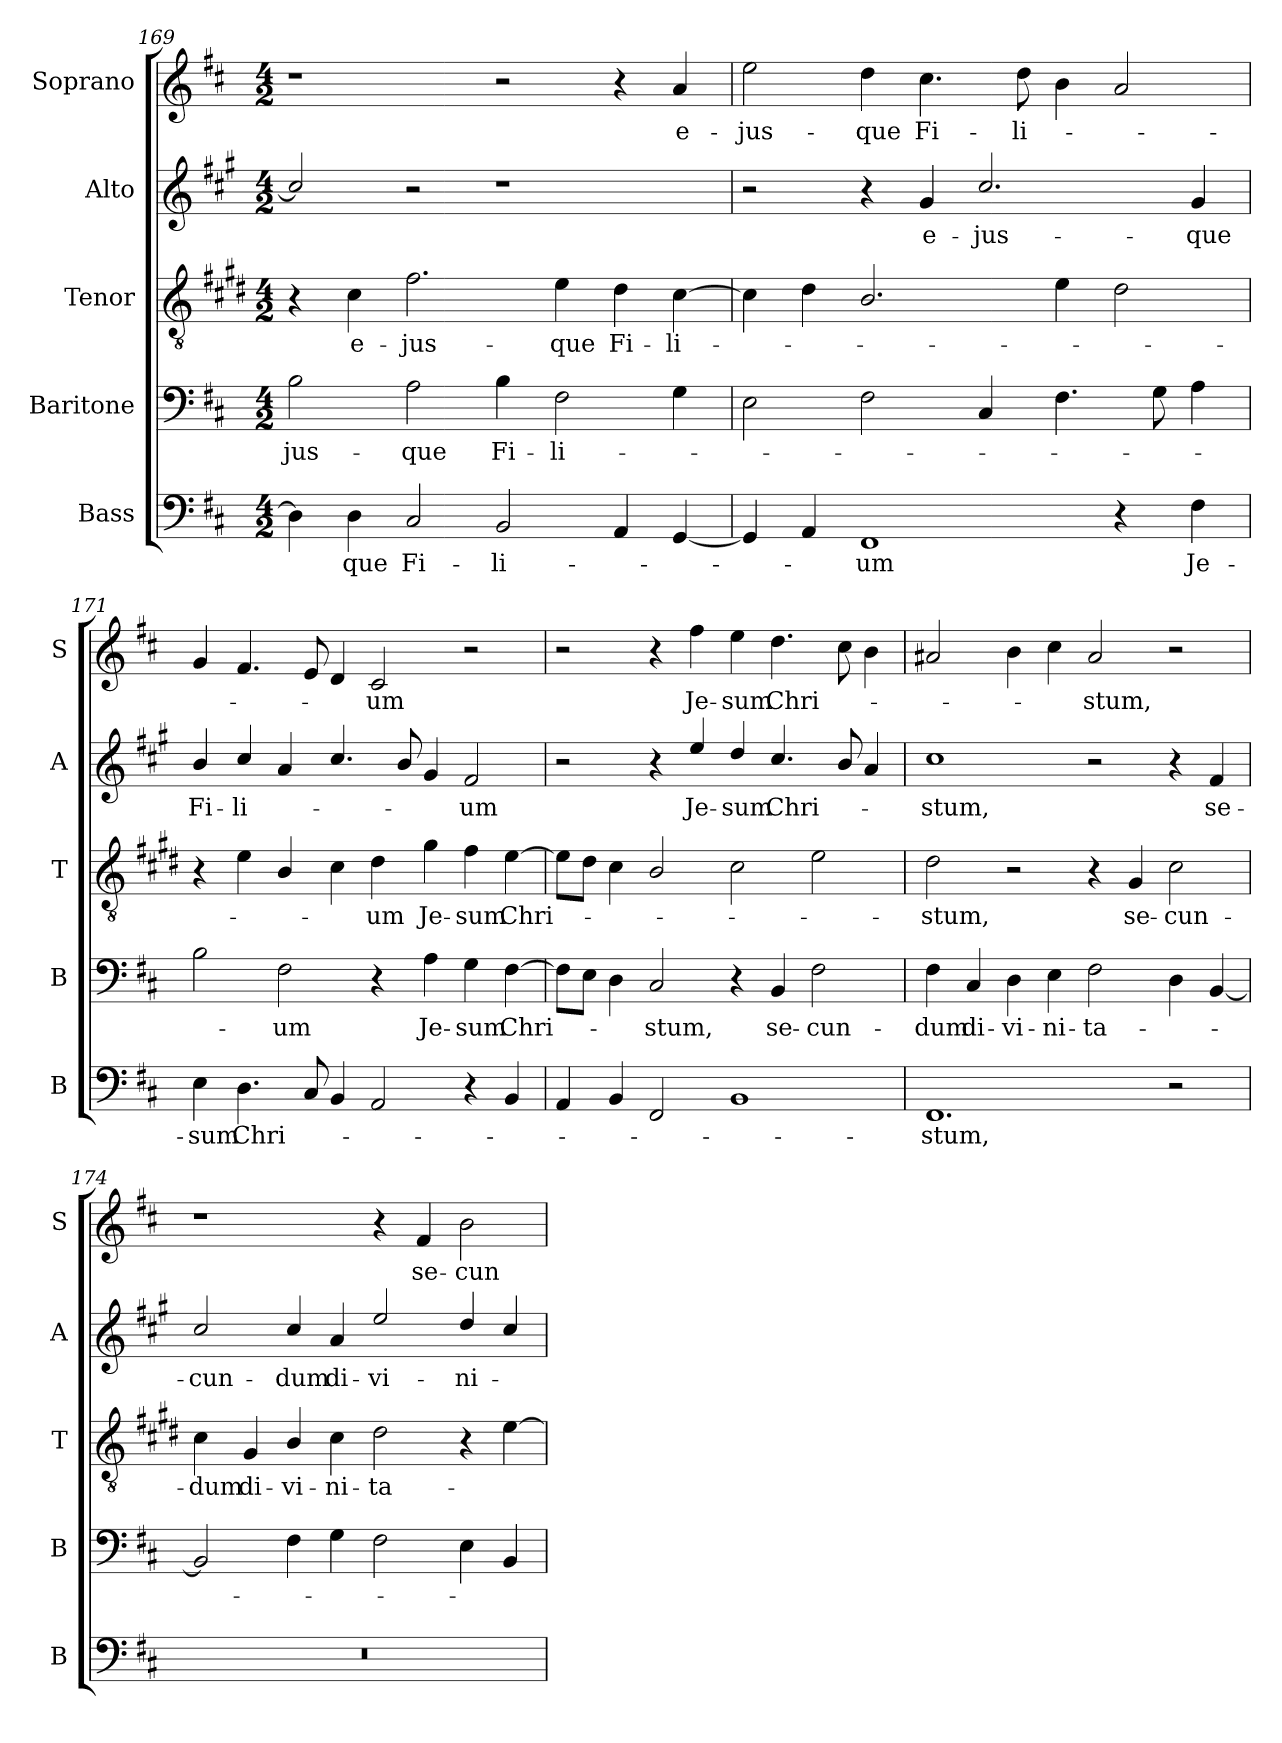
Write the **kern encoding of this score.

**kern	**text	**kern	**text	**kern	**text	**kern	**text	**kern	**text
*part5	*part5	*part4	*part4	*part3	*part3	*part2	*part2	*part1	*part1
*staff5	*staff5	*staff4	*staff4	*staff3	*staff3	*staff2	*staff2	*staff1	*staff1
*I"Bass	*	*I"Baritone	*	*I"Tenor	*	*I"Alto	*	*I"Soprano	*
*I'B	*	*I'B	*	*I'T	*	*I'A	*	*I'S	*
*clefF4	*	*clefF4	*	*clefGv2	*	*clefG2	*	*clefG2	*
*	*	*	*	*ITrd1c2	*	*ITrd4c7	*	*	*
*k[f#c#]	*	*k[f#c#]	*	*k[f#c#]	*	*k[f#c#]	*	*k[f#c#]	*
*D:	*	*D:	*	*D:	*	*D:	*	*D:	*
*M4/2	*	*M4/2	*	*M4/2	*	*M4/2	*	*M4/2	*
=169	=169	=169	=169	=169	=169	=169	=169	=169	=169
!	!	!	!LO:LY:b	!	!	!	!	!	!
4D\]	.	2B\	-jus-	4r	.	2f#/]	.	1r	.
!	!LO:LY:b	!	!	!	!	!	!	!	!
!	!	!	!	!	!LO:LY:b	!	!	!	!
4D\	-que	.	.	4B\	e-	.	.	.	.
!	!LO:LY:b	!	!	!	!	!	!	!	!
!	!	!	!LO:LY:b	!	!	!	!	!	!
!	!	!	!	!	!LO:LY:b	!	!	!	!
2C#/	Fi-	2A\	-que	2.e\	-jus-	2r	.	.	.
!	!LO:LY:b	!	!	!	!	!	!	!	!
!	!	!	!LO:LY:b	!	!	!	!	!	!
2BB/	-li-	4B\	Fi-	.	.	1r	.	2r	.
!	!	!	!LO:LY:b	!	!	!	!	!	!
!	!	!	!	!	!LO:LY:b	!	!	!	!
.	.	2F#\	-li-	4d\	-que	.	.	.	.
!	!	!	!	!	!LO:LY:b	!	!	!	!
4AA/	.	.	.	4c#\	Fi-	.	.	4r	.
!	!	!	!	!	!LO:LY:b	!	!	!	!
!	!	!	!	!	!	!	!	!	!LO:LY:b
[4GG/	.	4G\	.	[4B\	-li-	.	.	4a/	e-
=170	=170	=170	=170	=170	=170	=170	=170	=170	=170
!	!	!	!	!	!	!	!	!	!LO:LY:b
4GG/]	.	2E\	.	4B\]	.	2r	.	2ee\	-jus-
4AA/	.	.	.	4c#\	.	.	.	.	.
!	!LO:LY:b	!	!	!	!	!	!	!	!
!	!	!	!	!	!	!	!	!	!LO:LY:b
1FF#	-um	2F#\	.	2.A/	.	4r	.	4dd\	-que
!	!	!	!	!	!	!	!LO:LY:b	!	!
!	!	!	!	!	!	!	!	!	!LO:LY:b
.	.	.	.	.	.	4c#/	e-	4.cc#\	Fi-
!	!	!	!	!	!	!	!LO:LY:b	!	!
.	.	4C#/	.	.	.	2.f#/	-jus-	.	.
!	!	!	!	!	!	!	!	!	!LO:LY:b
.	.	.	.	.	.	.	.	8dd\	-li-
.	.	4.F#\	.	4d\	.	.	.	4b\	.
4r	.	.	.	2c#\	.	.	.	2a/	.
.	.	8G\	.	.	.	.	.	.	.
!	!LO:LY:b	!	!	!	!	!	!	!	!
!	!	!	!	!	!	!	!LO:LY:b	!	!
4F#\	Je-	4A\	.	.	.	4c#/	-que	.	.
=171	=171	=171	=171	=171	=171	=171	=171	=171	=171
!	!LO:LY:b	!	!	!	!	!	!	!	!
!	!	!	!	!	!	!	!LO:LY:b	!	!
4E\	-sum	2B\	.	4r	.	4e/	Fi-	4g/	.
!	!LO:LY:b	!	!	!	!	!	!	!	!
!	!	!	!	!	!	!	!LO:LY:b	!	!
4.D\	Chri-	.	.	4d\	.	4f#/	-li-	4.f#/	.
!	!	!	!LO:LY:b	!	!	!	!	!	!
.	.	2F#\	-um	4A/	.	4d/	.	.	.
8C#/	.	.	.	.	.	.	.	8e/	.
4BB/	.	.	.	4B\	.	4.f#/	.	4d/	.
!	!	!	!	!	!LO:LY:b	!	!	!	!
!	!	!	!	!	!	!	!	!	!LO:LY:b
2AA/	.	4r	.	4c#\	-um	.	.	2c#/	-um
.	.	.	.	.	.	8e/	.	.	.
!	!	!	!LO:LY:b	!	!	!	!	!	!
!	!	!	!	!	!LO:LY:b	!	!	!	!
.	.	4A\	Je-	4f#\	Je-	4c#/	.	.	.
!	!	!	!LO:LY:b	!	!	!	!	!	!
!	!	!	!	!	!LO:LY:b	!	!	!	!
!	!	!	!	!	!	!	!LO:LY:b	!	!
4r	.	4G\	-sum	4e\	-sum	2B/	-um	2r	.
!	!	!	!LO:LY:b	!	!	!	!	!	!
!	!	!	!	!	!LO:LY:b	!	!	!	!
4BB/	.	[4F#\	Chri-	[4d\	Chri-	.	.	.	.
!!LO:PB:g=z
=172	=172	=172	=172	=172	=172	=172	=172	=172	=172
4AA/	.	8F#\L]	.	8d\L]	.	2r	.	2r	.
.	.	8E\J	.	8c#\J	.	.	.	.	.
4BB/	.	4D\	.	4B\	.	.	.	.	.
!	!	!	!LO:LY:b	!	!	!	!	!	!
2FF#/	.	2C#/	-stum,	2A/	.	4r	.	4r	.
!	!	!	!	!	!	!	!LO:LY:b	!	!
!	!	!	!	!	!	!	!	!	!LO:LY:b
.	.	.	.	.	.	4a/	Je-	4ff#\	Je-
!	!	!	!	!	!	!	!LO:LY:b	!	!
!	!	!	!	!	!	!	!	!	!LO:LY:b
1BB	.	4r	.	2B\	.	4g/	-sum	4ee\	-sum
!	!	!	!LO:LY:b	!	!	!	!	!	!
!	!	!	!	!	!	!	!LO:LY:b	!	!
!	!	!	!	!	!	!	!	!	!LO:LY:b
.	.	4BB/	se-	.	.	4.f#/	Chri-	4.dd\	Chri-
!	!	!	!LO:LY:b	!	!	!	!	!	!
.	.	2F#\	-cun-	2d\	.	.	.	.	.
.	.	.	.	.	.	8e/	.	8cc#\	.
.	.	.	.	.	.	4d/	.	4b\	.
=173	=173	=173	=173	=173	=173	=173	=173	=173	=173
!	!LO:LY:b	!	!	!	!	!	!	!	!
!	!	!	!LO:LY:b	!	!	!	!	!	!
!	!	!	!	!	!LO:LY:b	!	!	!	!
!	!	!	!	!	!	!	!LO:LY:b	!	!
1.FF#	-stum,	4F#\	-dum	2c#\	-stum,	1f#	-stum,	2a#X/	.
!	!	!	!LO:LY:b	!	!	!	!	!	!
.	.	4C#/	di-	.	.	.	.	.	.
!	!	!	!LO:LY:b	!	!	!	!	!	!
.	.	4D\	-vi-	2r	.	.	.	4b\	.
!	!	!	!LO:LY:b	!	!	!	!	!	!
.	.	4E\	-ni-	.	.	.	.	4cc#\	.
!	!	!	!LO:LY:b	!	!	!	!	!	!
!	!	!	!	!	!	!	!	!	!LO:LY:b
.	.	2F#\	-ta-	4r	.	2r	.	2a#/	-stum,
!	!	!	!	!	!LO:LY:b	!	!	!	!
.	.	.	.	4F#/	se-	.	.	.	.
!	!	!	!	!	!LO:LY:b	!	!	!	!
2r	.	4D\	.	2B\	-cun-	4r	.	2r	.
!	!	!	!	!	!	!	!LO:LY:b	!	!
.	.	[4BB/	.	.	.	4B/	se-	.	.
=174	=174	=174	=174	=174	=174	=174	=174	=174	=174
!	!	!	!	!	!LO:LY:b	!	!	!	!
!	!	!	!	!	!	!	!LO:LY:b	!	!
0r	.	2BB/]	.	4B\	-dum	2f#/	-cun-	1r	.
!	!	!	!	!	!LO:LY:b	!	!	!	!
.	.	.	.	4F#/	di-	.	.	.	.
!	!	!	!	!	!LO:LY:b	!	!	!	!
!	!	!	!	!	!	!	!LO:LY:b	!	!
.	.	4F#\	.	4A/	-vi-	4f#/	-dum	.	.
!	!	!	!	!	!LO:LY:b	!	!	!	!
!	!	!	!	!	!	!	!LO:LY:b	!	!
.	.	4G\	.	4B\	-ni-	4d/	di-	.	.
!	!	!	!	!	!LO:LY:b	!	!	!	!
!	!	!	!	!	!	!	!LO:LY:b	!	!
.	.	2F#\	.	2c#\	-ta-	2a/	-vi-	4r	.
!	!	!	!	!	!	!	!	!	!LO:LY:b
.	.	.	.	.	.	.	.	4f#/	se-
!	!	!	!	!	!	!	!LO:LY:b	!	!
!	!	!	!	!	!	!	!	!	!LO:LY:b
.	.	4E\	.	4r	.	4g/	-ni-	2b\	-cun-
.	.	4BB/	.	[4d\	.	4f#/	.	.	.
=	=	=	=	=	=	=	=	=	=
*-	*-	*-	*-	*-	*-	*-	*-	*-	*-
